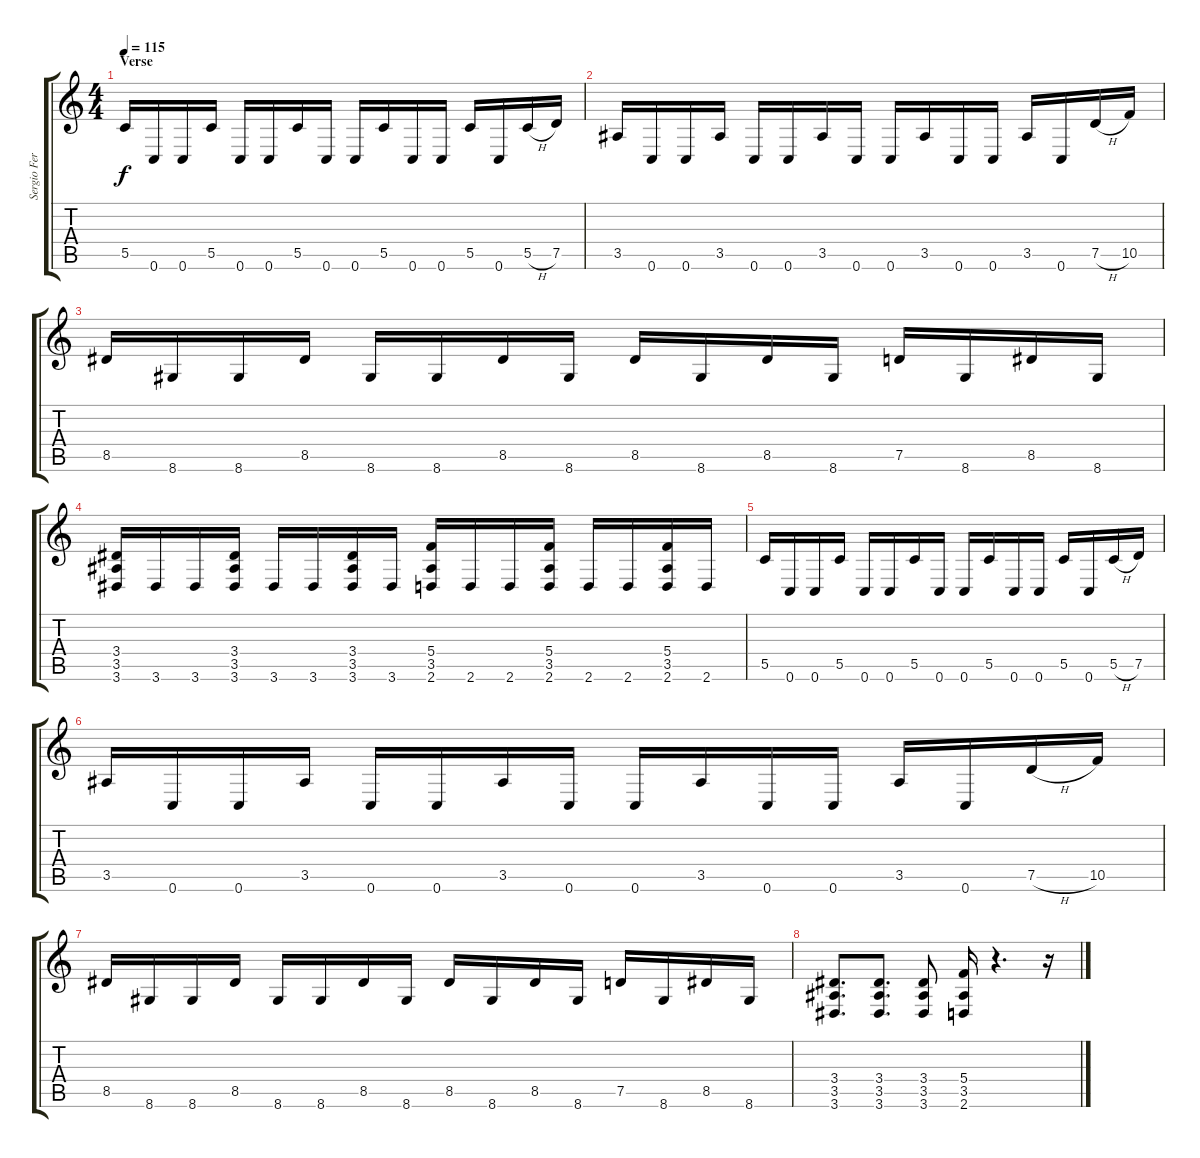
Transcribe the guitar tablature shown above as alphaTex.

\track ("Sergio Fernández Ribnikov" "Sergio Fer") {instrument distortionguitar}
\staff {score tabs}
\tuning (D4 A3 F3 C3 G2 C2) {hide}
\ts (4 4)
\section ("" "Verse")
\tempo 115
\clef g2
\ks c
5.5.16{dy f} 0.6.16 0.6.16 5.5.16 0.6.16 0.6.16 5.5.16 0.6.16 0.6.16 5.5.16 0.6.16 0.6.16 5.5.16 0.6.16 5.5{h}.16 7.5.16 |
3.5.16 0.6.16 0.6.16 3.5.16 0.6.16 0.6.16 3.5.16 0.6.16 0.6.16 3.5.16 0.6.16 0.6.16 3.5.16 0.6.16 7.5{h}.16 10.5.16 |
8.5.16 8.6.16 8.6.16 8.5.16 8.6.16 8.6.16 8.5.16 8.6.16 8.5.16 8.6.16 8.5.16 8.6.16 7.5.16 8.6.16 8.5.16 8.6.16 |
(3.4 3.5 3.6).16 3.6.16 3.6.16 (3.4 3.5 3.6).16 3.6.16 3.6.16 (3.4 3.5 3.6).16 3.6.16 (5.4 3.5 2.6).16 2.6.16 2.6.16 (5.4 3.5 2.6).16 2.6.16 2.6.16 (5.4 3.5 2.6).16 2.6.16 |
5.5.16 0.6.16 0.6.16 5.5.16 0.6.16 0.6.16 5.5.16 0.6.16 0.6.16 5.5.16 0.6.16 0.6.16 5.5.16 0.6.16 5.5{h}.16 7.5.16 |
3.5.16 0.6.16 0.6.16 3.5.16 0.6.16 0.6.16 3.5.16 0.6.16 0.6.16 3.5.16 0.6.16 0.6.16 3.5.16 0.6.16 7.5{h}.16 10.5.16 |
8.5.16 8.6.16 8.6.16 8.5.16 8.6.16 8.6.16 8.5.16 8.6.16 8.5.16 8.6.16 8.5.16 8.6.16 7.5.16 8.6.16 8.5.16 8.6.16 |
(3.4 3.5 3.6).8{d} (3.4 3.5 3.6).8{d} (3.4 3.5 3.6).8 (5.4 3.5 2.6).16 r.4{d} r.16
